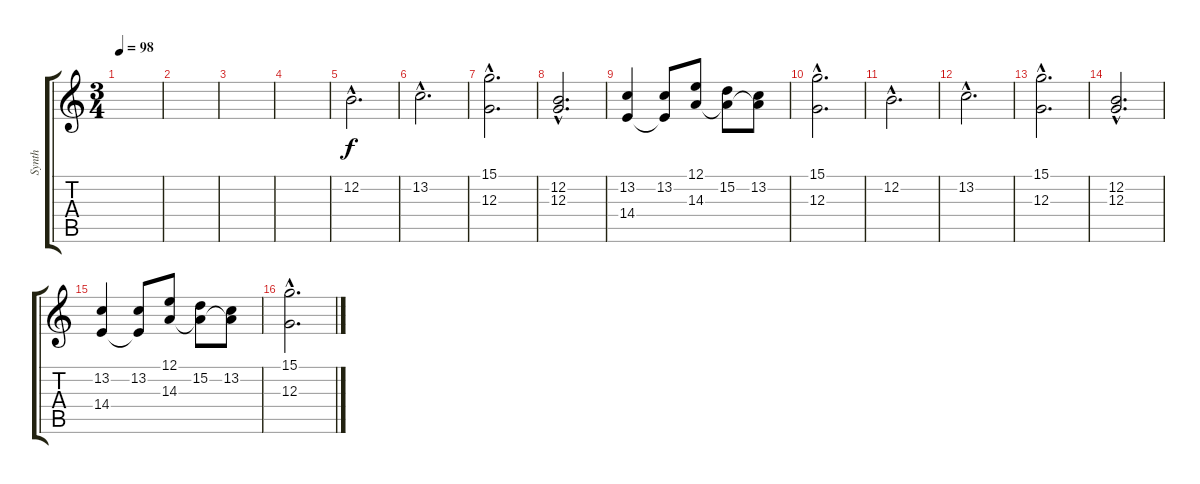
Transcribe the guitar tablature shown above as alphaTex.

\track ("Synth" "Synth") {instrument stringensemble1}
\staff {score tabs}
\tuning (E4 B3 G3 D3 A2 E2) {hide}
\ts (3 4)
\tempo 98
\clef g2
\ks c
|
|
|
|
12.2{hac}.2{d} |
13.2{hac}.2{d} |
(15.1{hac} 12.3{hac}).2{d} |
(12.2{hac} 12.3{hac}).2{d} |
(13.2 14.4).4 (13.2 14.4{t}).8 (12.1 14.3).8 (15.2 14.3{t}).8 (13.2 14.3{t}).8 |
(15.1{hac} 12.3{hac}).2{d} |
12.2{hac}.2{d} |
13.2{hac}.2{d} |
(15.1{hac} 12.3{hac}).2{d} |
(12.2{hac} 12.3{hac}).2{d} |
(13.2 14.4).4 (13.2 14.4{t}).8 (12.1 14.3).8 (15.2 14.3{t}).8 (13.2 14.3{t}).8 |
(15.1{hac} 12.3{hac}).2{d}
